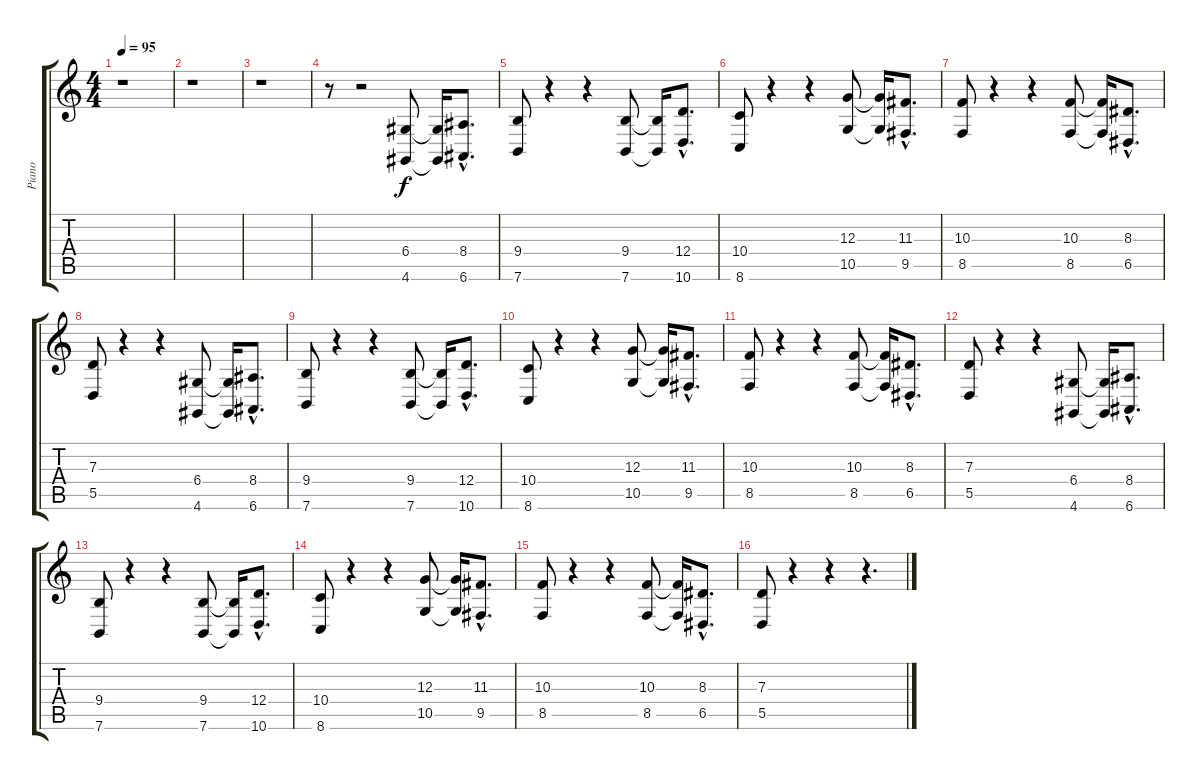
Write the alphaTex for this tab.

\track ("Piano" "Piano") {instrument electricgrandpiano}
\staff {score tabs}
\tuning (E4 B3 G3 D3 A2 E2) {hide}
\ts (4 4)
\tempo 95
\clef g2
\ks c
r.1{dy f instrument electricgrandpiano} |
r.1 |
r.1 |
r.8 r.2 (6.4 4.6).8 (6.4{t} 4.6{t}).16 (8.4{hac} 6.6{hac}).8{d} |
(9.4 7.6).8 r.4 r.4 (9.4 7.6).8 (9.4{t} 7.6{t}).16 (12.4{hac} 10.6{hac}).8{d} |
(10.4 8.6).8 r.4 r.4 (12.3 10.5).8 (12.3{t} 10.5{t}).16 (11.3{hac} 9.5{hac}).8{d} |
(10.3 8.5).8 r.4 r.4 (10.3 8.5).8 (10.3{t} 8.5{t}).16 (8.3{hac} 6.5{hac}).8{d} |
(7.3 5.5).8 r.4 r.4 (6.4 4.6).8 (6.4{t} 4.6{t}).16 (8.4{hac} 6.6{hac}).8{d} |
(9.4 7.6).8 r.4 r.4 (9.4 7.6).8 (9.4{t} 7.6{t}).16 (12.4{hac} 10.6{hac}).8{d} |
(10.4 8.6).8 r.4 r.4 (12.3 10.5).8 (12.3{t} 10.5{t}).16 (11.3{hac} 9.5{hac}).8{d} |
(10.3 8.5).8 r.4 r.4 (10.3 8.5).8 (10.3{t} 8.5{t}).16 (8.3{hac} 6.5{hac}).8{d} |
(7.3 5.5).8 r.4 r.4 (6.4 4.6).8 (6.4{t} 4.6{t}).16 (8.4{hac} 6.6{hac}).8{d} |
(9.4 7.6).8 r.4 r.4 (9.4 7.6).8 (9.4{t} 7.6{t}).16 (12.4{hac} 10.6{hac}).8{d} |
(10.4 8.6).8 r.4 r.4 (12.3 10.5).8 (12.3{t} 10.5{t}).16 (11.3{hac} 9.5{hac}).8{d} |
(10.3 8.5).8 r.4 r.4 (10.3 8.5).8 (10.3{t} 8.5{t}).16 (8.3{hac} 6.5{hac}).8{d} |
(7.3 5.5).8 r.4 r.4 r.4{d}
